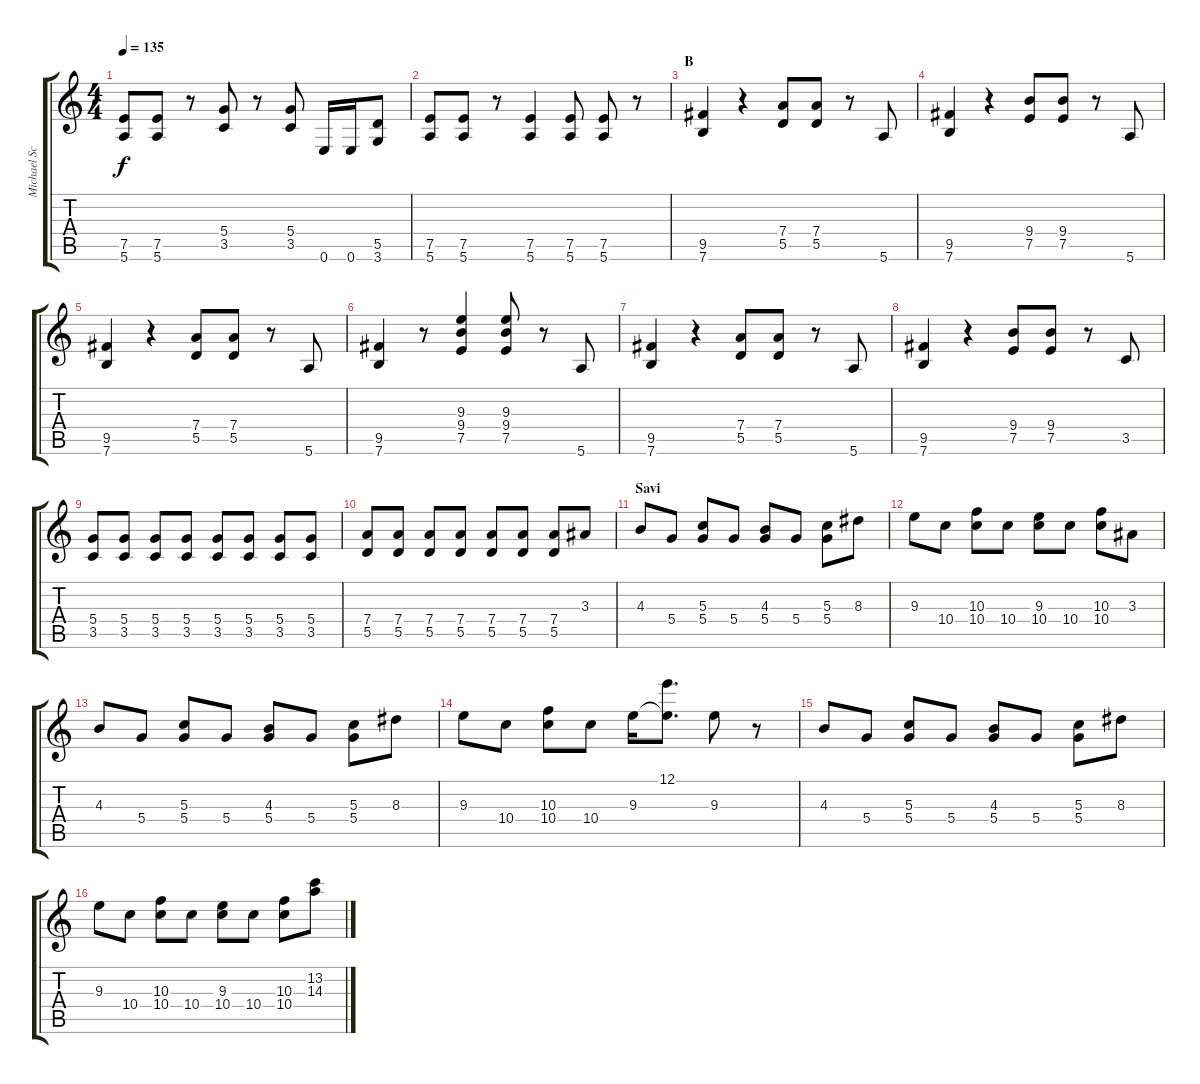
\track ("Michael Schenker" "Michael Sc") {instrument distortionguitar}
\staff {score tabs}
\tuning (E4 B3 G3 D3 A2 E2) {hide}
\ts (4 4)
\tempo 135
\clef g2
\ks c
(7.5 5.6).8{dy f} (7.5 5.6).8 r.8 (5.4 3.5).8 r.8 (5.4 3.5).8 0.6.16 0.6.16 (5.5 3.6).8 |
(7.5 5.6).8 (7.5 5.6).8 r.8 (7.5 5.6).4 (7.5 5.6).8 (7.5 5.6).8 r.8 |
\section ("" "B")
(9.5 7.6).4 r.4 (7.4 5.5).8 (7.4 5.5).8 r.8 5.6.8 |
(9.5 7.6).4 r.4 (9.4 7.5).8 (9.4 7.5).8 r.8 5.6.8 |
(9.5 7.6).4 r.4 (7.4 5.5).8 (7.4 5.5).8 r.8 5.6.8 |
(9.5 7.6).4 r.8 (9.3 9.4 7.5).4 (9.3 9.4 7.5).8 r.8 5.6.8 |
(9.5 7.6).4 r.4 (7.4 5.5).8 (7.4 5.5).8 r.8 5.6.8 |
(9.5 7.6).4 r.4 (9.4 7.5).8 (9.4 7.5).8 r.8 3.5.8 |
(5.4 3.5).8 (5.4 3.5).8 (5.4 3.5).8 (5.4 3.5).8 (5.4 3.5).8 (5.4 3.5).8 (5.4 3.5).8 (5.4 3.5).8 |
(7.4 5.5).8 (7.4 5.5).8 (7.4 5.5).8 (7.4 5.5).8 (7.4 5.5).8 (7.4 5.5).8 (7.4 5.5).8 3.3.8 |
\section ("" "Savi")
4.3.8 5.4.8 (5.3 5.4).8 5.4.8 (4.3 5.4).8 5.4.8 (5.3 5.4).8 8.3.8 |
9.3.8 10.4.8 (10.3 10.4).8 10.4.8 (9.3 10.4).8 10.4.8 (10.3 10.4).8 3.3.8 |
4.3.8 5.4.8 (5.3 5.4).8 5.4.8 (4.3 5.4).8 5.4.8 (5.3 5.4).8 8.3.8 |
9.3.8 10.4.8 (10.3 10.4).8 10.4.8 9.3.16 (12.1 9.3{t}).8{d} 9.3.8 r.8 |
4.3.8 5.4.8 (5.3 5.4).8 5.4.8 (4.3 5.4).8 5.4.8 (5.3 5.4).8 8.3.8 |
9.3.8 10.4.8 (10.3 10.4).8 10.4.8 (9.3 10.4).8 10.4.8 (10.3 10.4).8 (13.2 14.3).8
